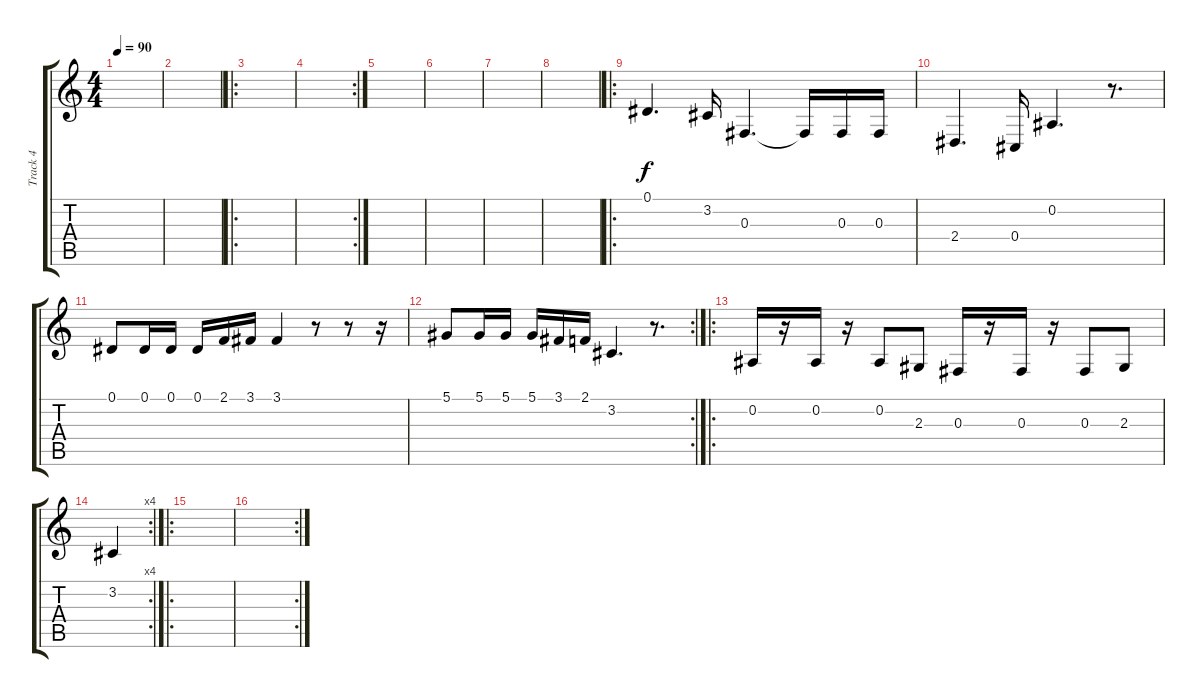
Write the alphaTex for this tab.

\track ("Track 4" "Track 4") {instrument violin}
\staff {score tabs}
\tuning (Eb4 Bb3 Gb3 Db3 Ab2 Eb2) {hide}
\ts (4 4)
\tempo 90
\clef g2
\ks c
|
|
\ro
|
\rc 2
|
|
|
|
|
\ro
0.1.4{d} 3.2.16 0.3.4{d} 0.3{t}.16 0.3.16 0.3.16 |
2.4.4{d} 0.4.16 0.2.4{d} r.8{d} |
0.1.8 0.1.16 0.1.16 0.1.16 2.1.16 3.1.16 3.1.4 r.8 r.8 r.16 |
\rc 2
5.1.8 5.1.16 5.1.16 5.1.16 3.1.16 2.1.16 3.2.4{d} r.8{d} |
\ro
0.2.16 r.16 0.2.16 r.16 0.2.8 2.3.8 0.3.16 r.16 0.3.16 r.16 0.3.8 2.3.8 |
\rc 4
3.2.4 |
\ro
|
\rc 2
